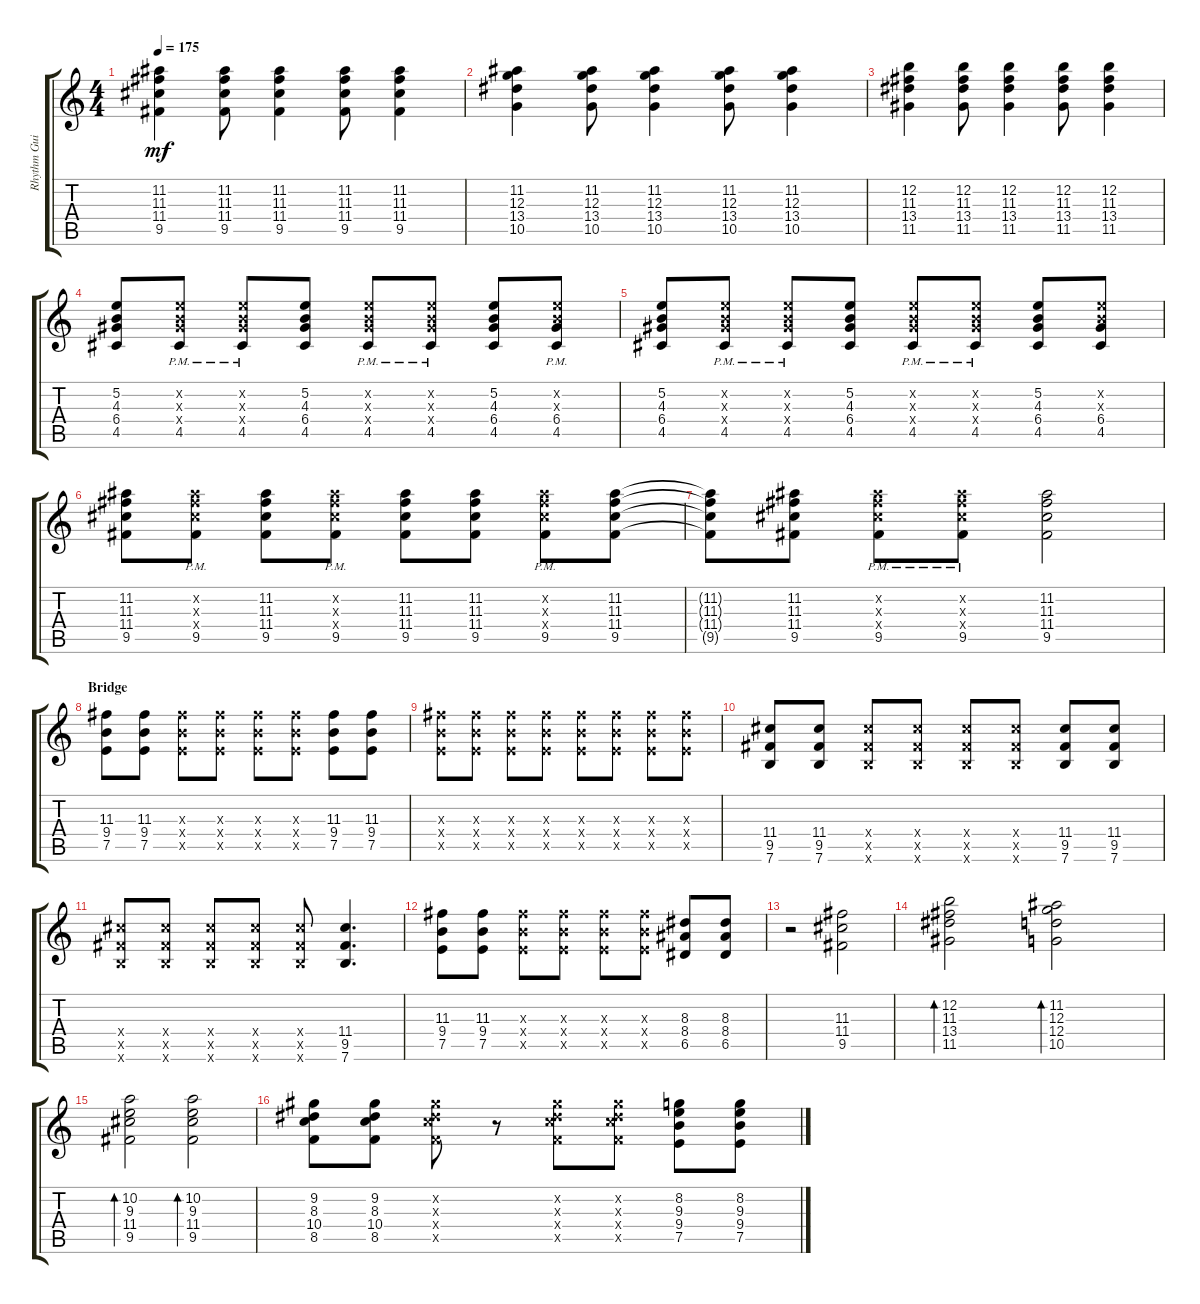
\track ("Rhythm Guitar" "Rhythm Gui") {instrument electricguitarclean}
\staff {score tabs}
\tuning (E4 B3 G3 D3 A2 E2) {hide}
\ts (4 4)
\tempo 175
\clef g2
\ks c
(11.2 11.3 11.4 9.5).4{dy mf} (11.2 11.3 11.4 9.5).8 (11.2 11.3 11.4 9.5).4 (11.2 11.3 11.4 9.5).8 (11.2 11.3 11.4 9.5).4 |
(11.2 12.3 13.4 10.5).4 (11.2 12.3 13.4 10.5).8 (11.2 12.3 13.4 10.5).4 (11.2 12.3 13.4 10.5).8 (11.2 12.3 13.4 10.5).4 |
(12.2 11.3 13.4 11.5).4 (12.2 11.3 13.4 11.5).8 (12.2 11.3 13.4 11.5).4 (12.2 11.3 13.4 11.5).8 (12.2 11.3 13.4 11.5).4 |
(5.2 4.3 6.4 4.5).8 (5.2{x} 4.3{x} 6.4{x} 4.5{pm}).8 (5.2{x} 4.3{x} 6.4{x} 4.5{pm}).8 (5.2 4.3 6.4 4.5).8 (5.2{x} 4.3{x} 6.4{x} 4.5{pm}).8 (5.2{x} 4.3{x} 6.4{x} 4.5{pm}).8 (5.2 4.3 6.4 4.5).8 (5.2{x} 4.3{x} 6.4 4.5{pm}).8 |
(5.2 4.3 6.4 4.5).8 (5.2{x} 4.3{x} 6.4{x} 4.5{pm}).8 (5.2{x} 4.3{x} 6.4{x} 4.5{pm}).8 (5.2 4.3 6.4 4.5).8 (5.2{x} 4.3{x} 6.4{x} 4.5{pm}).8 (5.2{x} 4.3{x} 6.4{x} 4.5{pm}).8 (5.2 4.3 6.4 4.5).8 (5.2{x} 4.3{x} 6.4 4.5).8 |
(11.2 11.3 11.4 9.5).8 (11.2{x} 11.3{x} 11.4{x} 9.5{pm}).8 (11.2 11.3 11.4 9.5).8 (11.2{x} 11.3{x} 11.4{x} 9.5{pm}).8 (11.2 11.3 11.4 9.5).8 (11.2 11.3 11.4 9.5).8 (11.2{x} 11.3{x} 11.4{x} 9.5{pm}).8 (11.2 11.3 11.4 9.5).8 |
(11.2{t} 11.3{t} 11.4{t} 9.5{t}).8 (11.2 11.3 11.4 9.5).8 (11.2{x} 11.3{x} 11.4{x} 9.5{pm}).8 (11.2{x} 11.3{x} 11.4{x} 9.5{pm}).8 (11.2 11.3 11.4 9.5).2 |
\section ("" "Bridge")
(11.3 9.4 7.5).8 (11.3 9.4 7.5).8 (11.3{x} 9.4{x} 7.5{x}).8 (11.3{x} 9.4{x} 7.5{x}).8 (11.3{x} 9.4{x} 7.5{x}).8 (11.3{x} 9.4{x} 7.5{x}).8 (11.3 9.4 7.5).8 (11.3 9.4 7.5).8 |
(11.3{x} 9.4{x} 7.5{x}).8 (11.3{x} 9.4{x} 7.5{x}).8 (11.3{x} 9.4{x} 7.5{x}).8 (11.3{x} 9.4{x} 7.5{x}).8 (11.3{x} 9.4{x} 7.5{x}).8 (11.3{x} 9.4{x} 7.5{x}).8 (11.3{x} 9.4{x} 7.5{x}).8 (11.3{x} 9.4{x} 7.5{x}).8 |
(11.4 9.5 7.6).8 (11.4 9.5 7.6).8 (11.4{x} 9.5{x} 7.6{x}).8 (11.4{x} 9.5{x} 7.6{x}).8 (11.4{x} 9.5{x} 7.6{x}).8 (11.4{x} 9.5{x} 7.6{x}).8 (11.4 9.5 7.6).8 (11.4 9.5 7.6).8 |
(11.4{x} 9.5{x} 7.6{x}).8 (11.4{x} 9.5{x} 7.6{x}).8 (11.4{x} 9.5{x} 7.6{x}).8 (11.4{x} 9.5{x} 7.6{x}).8 (11.4{x} 9.5{x} 7.6{x}).8 (11.4 9.5 7.6).4{d} |
(11.3 9.4 7.5).8 (11.3 9.4 7.5).8 (11.3{x} 9.4{x} 7.5{x}).8 (11.3{x} 9.4{x} 7.5{x}).8 (11.3{x} 9.4{x} 7.5{x}).8 (11.3{x} 9.4{x} 7.5{x}).8 (8.3 8.4 6.5).8 (8.3 8.4 6.5).8 |
r.2 (11.3 11.4 9.5).2 |
(12.2 11.3 13.4 11.5).2{bd 60} (11.2 12.3 12.4 10.5).2{bd 60} |
(10.2 9.3 11.4 9.5).2{bd 60} (10.2 9.3 11.4 9.5).2{bd 60} |
(9.2 8.3 10.4 8.5).8 (9.2 8.3 10.4 8.5).8 (9.2{x} 8.3{x} 10.4{x} 8.5{x}).8 r.8 (9.2{x} 8.3{x} 10.4{x} 8.5{x}).8 (9.2{x} 8.3{x} 10.4{x} 8.5{x}).8 (8.2 9.3 9.4 7.5).8 (8.2 9.3 9.4 7.5).8
